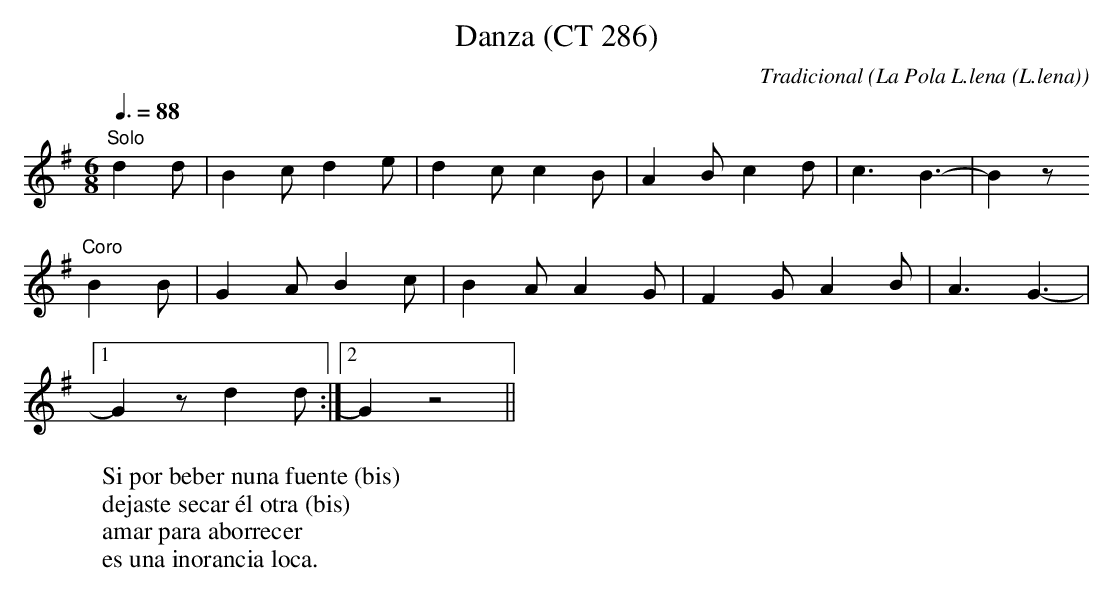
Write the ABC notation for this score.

X:1
T:Danza (CT 286)
C:Tradicional
O:La Pola L.lena (L.lena)
M:6/8
L:1/8
Q:3/8=88
K:G
"Solo"d2d|B2c d2e|d2c c2B|A2B c2d|c3 B3-|B2z
"Coro"B2B|G2A B2c|B2A A2G|F2G A2B|A3 G3-|
[1G2z d2d:|[2 G2 z4||
W:Si por beber nuna fuente (bis)
W:dejaste secar él otra (bis)
W:amar para aborrecer
W:es una inorancia loca.
W:
